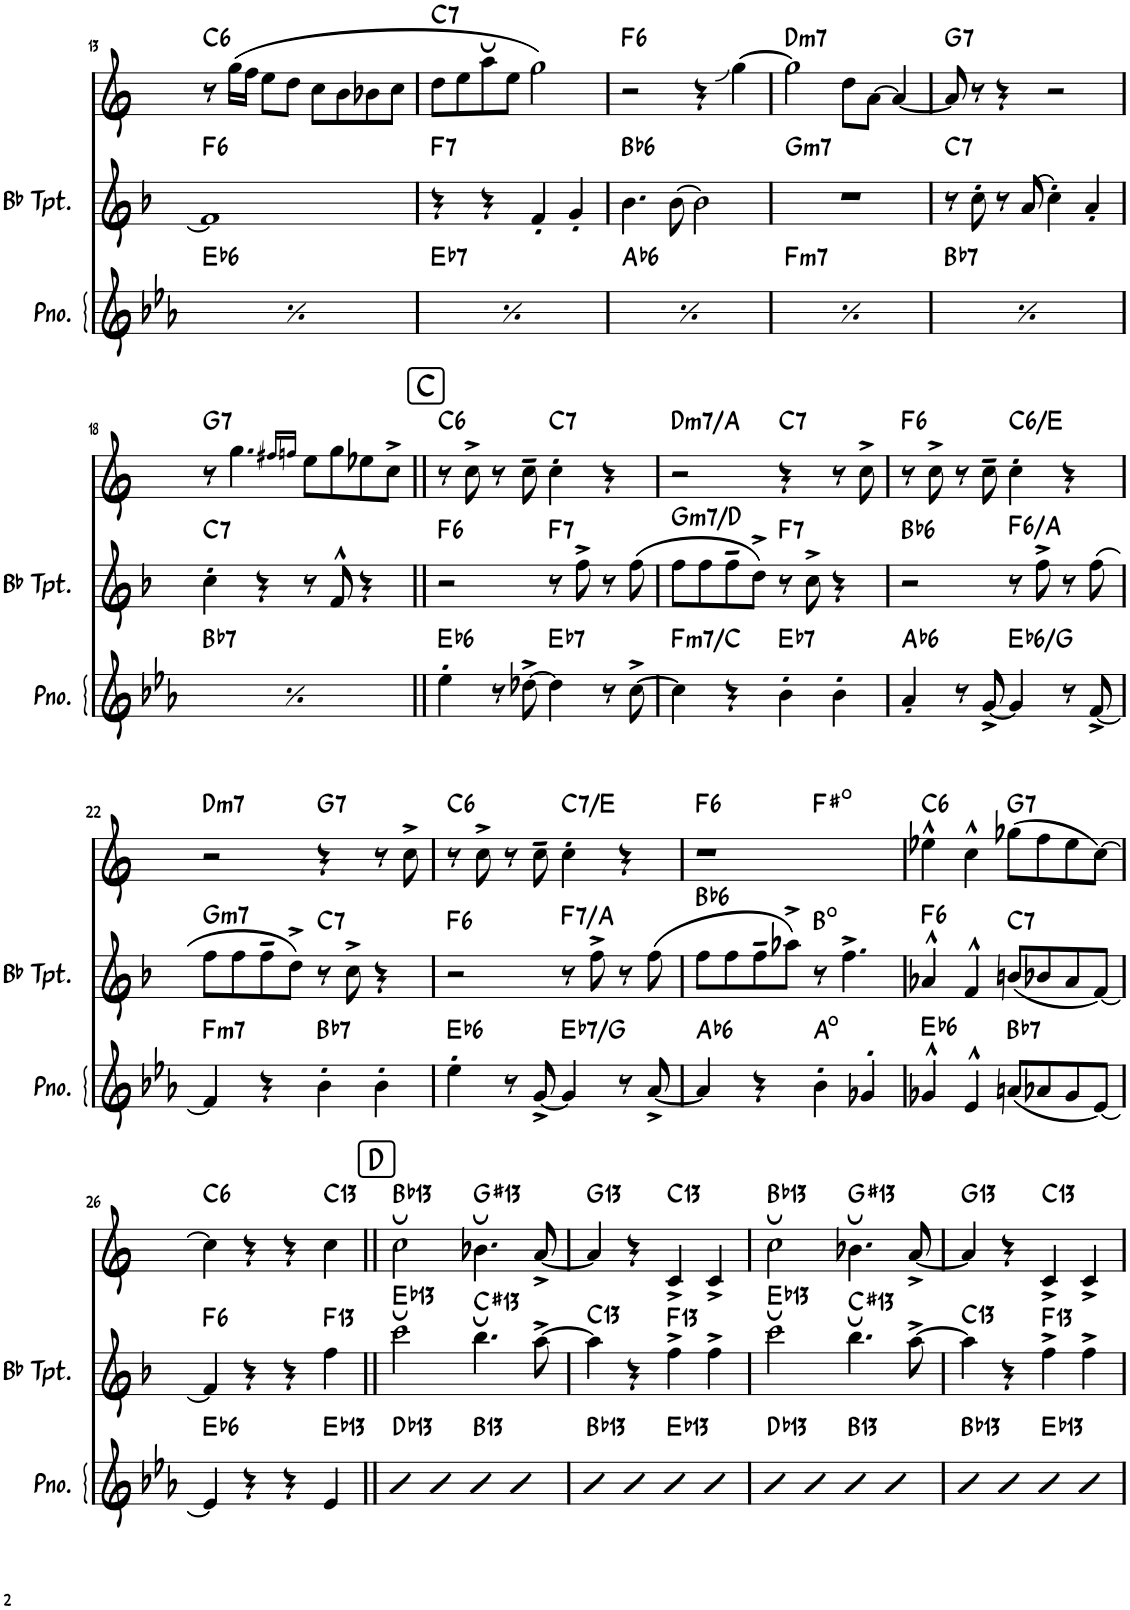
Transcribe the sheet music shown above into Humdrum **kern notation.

**kern	**harte	**kern	**harte	**kern	**harte
*part3	*part3	*part2	*part2	*part1	*part1
*staff3	*	*staff2	*	*staff1	*
*I"Piano	*	*I"Bb Trumpet	*	*I"Alto Sax	*
*I'Pno.	*	*I'Bb Tpt.	*	*I'Sax	*
!!LO:PB:g=z
*clefG2	*	*clefG2	*	*clefG2	*
*	*	*Trd1c2	*	*Trd5c9	*
*k[b-e-a-]	*	*k[b-]	*	*k[]	*
*M4/4	*	*M4/4	*	*M4/4	*
=13	=13	=13	=13	=13	=13
!	!LO:H:kt=6	!	!LO:H:kt=6	!	!LO:H:kt=6
4b-	Ab:maj6	1f]	F:maj6	8r	C:maj6
.	.	.	.	(16gg\LL	.
.	.	.	.	16ff\JJ	.
4b-	.	.	.	8ee\L	.
.	.	.	.	8dd\J	.
4b-	.	.	.	8cc\L	.
.	.	.	.	8b\	.
4b-	.	.	.	8b-X\	.
.	.	.	.	8cc\J	.
=14	=14	=14	=14	=14	=14
!	!LO:H:kt=6	!	!LO:H:kt=7	!	!LO:H:kt=7
4b-	Ab:maj6	4r	F:7	8dd\L	C:7
.	.	.	.	8ee\	.
4b-	.	4r	.	8aa\	.
.	.	.	.	8ee\J	.
4b-	.	4f'/	.	2gg\)	.
4b-	.	4g'/	.	.	.
=15	=15	=15	=15	=15	=15
!	!LO:H:kt=6	!	!LO:H:kt=6	!	!LO:H:kt=6
4b-	Ab:maj6	4.b-\	Bb:maj6	2r	F:maj6
4b-	.	.	.	.	.
.	.	[8b-\	.	.	.
4b-	.	2b-\]	.	4r	.
4b-	.	.	.	[4gg\	.
=16	=16	=16	=16	=16	=16
!	!LO:H:kt=6	!	!LO:H:kt=m7	!	!LO:H:kt=m7
4b-	Ab:maj6	1r	G:min7	2gg\]	D:min7
4b-	.	.	.	.	.
4b-	.	.	.	8dd\L	.
.	.	.	.	[8a\J	.
4b-	.	.	.	4a/_	.
=17	=17	=17	=17	=17	=17
!	!LO:H:kt=6	!	!LO:H:kt=7	!	!LO:H:kt=7
4b-	Ab:maj6	8r	C:7	8a/]	G:7
.	.	8cc'\	.	8r	.
4b-	.	8r	.	4r	.
.	.	(8a/	.	.	.
4b-	.	4cc'\)	.	2r	.
4b-	.	4a'/	.	.	.
!!LO:LB:g=z
=18	=18	=18	=18	=18	=18
!	!LO:H:kt=6	!	!LO:H:kt=7	!	!LO:H:kt=7
4b-	Ab:maj6	4cc'\	C:7	8r	G:7
.	.	.	.	4.gg\	.
4b-	.	4r	.	.	.
.	.	.	.	16qff#X/LL	.
.	.	.	.	16qffn/JJ	.
4b-	.	8r	.	8ee\L	.
.	.	8f^^/	.	8gg\	.
4b-	.	4r	.	8ee-X\	.
.	.	.	.	8cc^\J	.
!!LO:REH:place=s1:a:B:cj:fs=14:t=C
=19||	=19||	=19||	=19||	=19||	=19||
!	!LO:H:kt=6	!	!LO:H:kt=6	!	!LO:H:kt=6
4ee-'\	Eb:maj6	2r	F:maj6	8r	C:maj6
.	.	.	.	8cc^\	.
8r	.	.	.	8r	.
[8dd-X^\	.	.	.	8cc~\	.
!	!LO:H:kt=7	!	!LO:H:kt=7	!	!LO:H:kt=7
4dd-\]	Eb:7	8r	F:7	4cc'\	C:7
.	.	8ff^\	.	.	.
8r	.	8r	.	4r	.
[8cc^\	.	(8ff\	.	.	.
=20	=20	=20	=20	=20	=20
!	!LO:H:kt=m7	!	!LO:H:kt=m7	!	!LO:H:kt=m7
4cc\]	F:min7/5	8ff\L	G:min7/5	2r	D:min7/5
.	.	8ff\	.	.	.
4r	.	8ff~\	.	.	.
.	.	8dd^\J)	.	.	.
!	!LO:H:kt=7	!	!LO:H:kt=7	!	!LO:H:kt=7
4b-'\	Eb:7	8r	F:7	4r	C:7
.	.	8cc^\	.	.	.
4b-'\	.	4r	.	8r	.
.	.	.	.	8cc^\	.
=21	=21	=21	=21	=21	=21
!	!LO:H:kt=6	!	!LO:H:kt=6	!	!LO:H:kt=6
4a-'/	Ab:maj6	2r	Bb:maj6	8r	F:maj6
.	.	.	.	8cc^\	.
8r	.	.	.	8r	.
[8g^/	.	.	.	8cc~\	.
!	!LO:H:kt=6	!	!LO:H:kt=6	!	!LO:H:kt=6
4g/]	Eb:maj6/3	8r	F:maj6/3	4cc'\	C:maj6/3
.	.	8ff^\	.	.	.
8r	.	8r	.	4r	.
[8f^/	.	(8ff\	.	.	.
!!LO:LB:g=z
=22	=22	=22	=22	=22	=22
!	!LO:H:kt=m7	!	!LO:H:kt=m7	!	!LO:H:kt=m7
4f/]	F:min7	8ff\L	G:min7	2r	D:min7
.	.	8ff\	.	.	.
4r	.	8ff~\	.	.	.
.	.	8dd^\J)	.	.	.
!	!LO:H:kt=7	!	!LO:H:kt=7	!	!LO:H:kt=7
4b-'\	Bb:7	8r	C:7	4r	G:7
.	.	8cc^\	.	.	.
4b-'\	.	4r	.	8r	.
.	.	.	.	8cc^\	.
=23	=23	=23	=23	=23	=23
!	!LO:H:kt=6	!	!LO:H:kt=6	!	!LO:H:kt=6
4ee-'\	Eb:maj6	2r	F:maj6	8r	C:maj6
.	.	.	.	8cc^\	.
8r	.	.	.	8r	.
[8g^/	.	.	.	8cc~\	.
!	!LO:H:kt=7	!	!LO:H:kt=7	!	!LO:H:kt=7
4g/]	Eb:7/3	8r	F:7/3	4cc'\	C:7/3
.	.	8ff^\	.	.	.
8r	.	8r	.	4r	.
[8a-^/	.	(8ff\	.	.	.
=24	=24	=24	=24	=24	=24
!	!LO:H:kt=6	!	!LO:H:kt=6	!	!LO:H:kt=6
*	*	*	*	*^	*
4a-/]	Ab:maj6	8ff\L	Bb:maj6	1r	2ryy	F:maj6
.	.	8ff\	.	.	.	.
4r	.	8ff~\	.	.	.	.
.	.	8aa-X^\J)	.	.	.	.
4b-'\	A:dim	8r	B:dim	.	2ryy	F#:dim
.	.	4.ff^\	.	.	.	.
4g-X'>/	.	.	.	.	.	.
=25	=25	=25	=25	=25	=25	=25
!	!LO:H:kt=6	!	!LO:H:kt=6	!	!	!LO:H:kt=6
*	*	*	*	*v	*v	*
4g-X^^/	Eb:maj6	4a-X^^/	F:maj6	4ee-X^^\	C:maj6
4e-^^/	.	4f^^/	.	4cc^^\	.
!	!LO:H:kt=7	!	!LO:H:kt=7	!	!LO:H:kt=7
(8an/L	Bb:7	(8bn/L	C:7	(8gg-X\L	G:7
8a-X/	.	8b-X/	.	8ff\	.
8g-/	.	8a-/	.	8ee-\	.
[8e-/J)	.	[8f/J)	.	[8cc\J)	.
!!LO:LB:g=z
=26	=26	=26	=26	=26	=26
!	!LO:H:kt=6	!	!LO:H:kt=6	!	!LO:H:kt=6
4e-/]	Eb:maj6	4f/]	F:maj6	4cc\]	C:maj6
4r	.	4r	.	4r	.
4r	.	4r	.	4r	.
!	!LO:H:kt=13	!	!LO:H:kt=13	!	!LO:H:kt=13
4e-/	Eb:9(11,13)	4ff\	F:9(11,13)	4cc\	C:9(11,13)
!!LO:REH:place=s1:a:B:cj:fs=14:t=D
=27||	=27||	=27||	=27||	=27||	=27||
!	!LO:H:kt=13	!	!LO:H:kt=13	!	!LO:H:kt=13
4b-	Db:9(11,13)	2ccc\	Eb:9(11,13)	2cc\	Bb:9(11,13)
4b-	.	.	.	.	.
!	!LO:H:kt=13	!	!LO:H:kt=13	!	!LO:H:kt=13
4b-	B:9(11,13)	4.bb-\	C#:9(11,13)	4.b-X\	G#:9(11,13)
4b-	.	.	.	.	.
.	.	[8aa^\	.	[8a^/	.
=28	=28	=28	=28	=28	=28
!	!LO:H:kt=13	!	!LO:H:kt=13	!	!LO:H:kt=13
4b-	Bb:9(11,13)	4aa\]	C:9(11,13)	4a/]	G:9(11,13)
4b-	.	4r	.	4r	.
!	!LO:H:kt=13	!	!LO:H:kt=13	!	!LO:H:kt=13
4b-	Eb:9(11,13)	4ff^\	F:9(11,13)	4c^/	C:9(11,13)
4b-	.	4ff^\	.	4c^/	.
=29	=29	=29	=29	=29	=29
!	!LO:H:kt=13	!	!LO:H:kt=13	!	!LO:H:kt=13
4b-	Db:9(11,13)	2ccc\	Eb:9(11,13)	2cc\	Bb:9(11,13)
4b-	.	.	.	.	.
!	!LO:H:kt=13	!	!LO:H:kt=13	!	!LO:H:kt=13
4b-	B:9(11,13)	4.bb-\	C#:9(11,13)	4.b-X\	G#:9(11,13)
4b-	.	.	.	.	.
.	.	[8aa^\	.	[8a^/	.
=30	=30	=30	=30	=30	=30
!	!LO:H:kt=13	!	!LO:H:kt=13	!	!LO:H:kt=13
4b-	Bb:9(11,13)	4aa\]	C:9(11,13)	4a/]	G:9(11,13)
4b-	.	4r	.	4r	.
!	!LO:H:kt=13	!	!LO:H:kt=13	!	!LO:H:kt=13
4b-	Eb:9(11,13)	4ff^\	F:9(11,13)	4c^/	C:9(11,13)
4b-	.	4ff^\	.	4c^/	.
=	=	=	=	=	=
*-	*-	*-	*-	*-	*-
